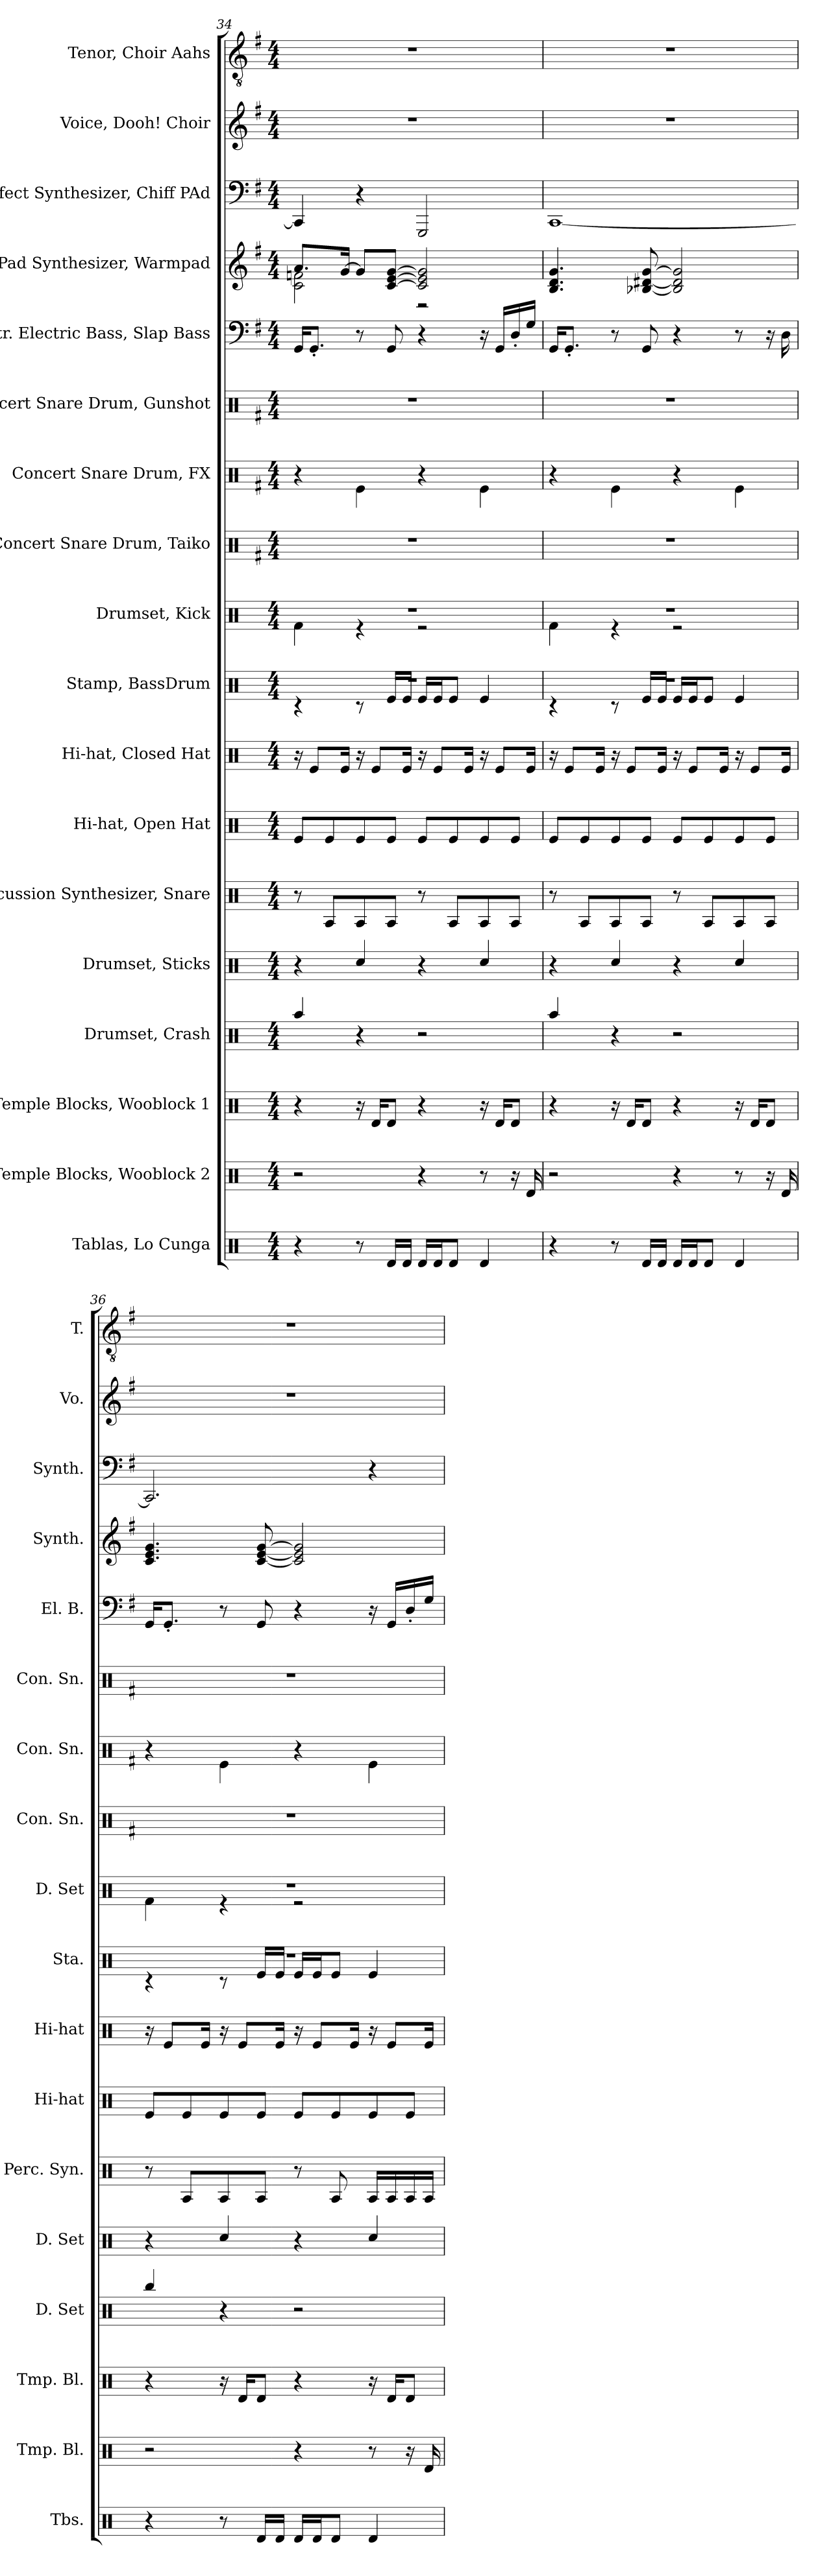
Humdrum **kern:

**kern	**kern	**kern	**kern	**kern	**kern	**kern	**kern	**kern	**kern	**kern	**kern	**kern	**kern	**kern	**kern	**kern	**kern
*part18	*part17	*part16	*part15	*part14	*part13	*part12	*part11	*part10	*part9	*part8	*part7	*part6	*part5	*part4	*part3	*part2	*part1
*staff18	*staff17	*staff16	*staff15	*staff14	*staff13	*staff12	*staff11	*staff10	*staff9	*staff8	*staff7	*staff6	*staff5	*staff4	*staff3	*staff2	*staff1
*I"Tablas, Lo Cunga	*I"Temple Blocks, Wooblock 2	*I"Temple Blocks, Wooblock 1	*I"Drumset, Crash	*I"Drumset, Sticks	*I"Percussion Synthesizer, Snare	*I"Hi-hat, Open Hat	*I"Hi-hat, Closed Hat	*I"Stamp, BassDrum	*I"Drumset, Kick	*I"Concert Snare Drum, Taiko	*I"Concert Snare Drum, FX	*I"Concert Snare Drum, Gunshot	*I"5-str. Electric Bass, Slap Bass	*I"Pad Synthesizer, Warmpad	*I"Effect Synthesizer, Chiff PAd	*I"Voice, Dooh! Choir	*I"Tenor, Choir Aahs
*I'Tbs.	*I'Tmp. Bl.	*I'Tmp. Bl.	*I'D. Set	*I'D. Set	*I'Perc. Syn.	*I'Hi-hat	*I'Hi-hat	*I'Sta.	*I'D. Set	*I'Con. Sn.	*I'Con. Sn.	*I'Con. Sn.	*I'El. B.	*I'Synth.	*I'Synth.	*I'Vo.	*I'T.
!!LO:PB:g=z
*clefX	*clefX	*clefX	*clefX	*clefX	*clefX	*clefX	*clefX	*clefX	*clefX	*clefX	*clefX	*clefX	*clefF4	*clefG2	*clefF4	*clefG2	*clefGv2
*	*	*	*	*	*	*	*	*	*	*	*	*	*ITrd7c12	*	*	*	*
*k[]	*k[]	*k[]	*k[]	*k[]	*k[]	*k[]	*k[]	*k[]	*k[]	*k[f#]	*k[f#]	*k[f#]	*k[f#]	*k[f#]	*k[f#]	*k[f#]	*k[f#]
*M4/4	*M4/4	*M4/4	*M4/4	*M4/4	*M4/4	*M4/4	*M4/4	*M4/4	*M4/4	*M4/4	*M4/4	*M4/4	*M4/4	*M4/4	*M4/4	*M4/4	*M4/4
=34	=34	=34	=34	=34	=34	=34	=34	=34	=34	=34	=34	=34	=34	=34	=34	=34	=34
*	*	*	*	*	*	*	*	*^	*^	*	*	*	*	*^	*	*	*
4r	2r	4r	4Raa/	4r	8r	8Re/L	16r	1r	4r	1r	4Rf\	1r	4r	1r	16GGG/KL	8.a/L	2c\ 2fn\	4CC/]	1r	1r
.	.	.	.	.	.	.	8Re/L	.	.	.	.	.	.	.	8.GGG'/J	.	.	.	.	.
.	.	.	.	.	8RA/L	8Re/	.	.	.	.	.	.	.	.	.	.	.	.	.	.
.	.	.	.	.	.	.	16Re/Jk	.	.	.	.	.	.	.	.	[16g/Jk	.	.	.	.
8r	.	16r	4r	4Rcc/	8RA/	8Re/	16r	.	8r	.	4r	.	4Re\	.	8r	8g/L]	.	4r	.	.
.	.	16Rd/KL	.	.	.	.	8Re/L	.	.	.	.	.	.	.	.	.	.	.	.	.
16Rd/LL	.	8Rd/J	.	.	8RA/J	8Re/J	.	.	16Re/LL	.	.	.	.	.	8GGG/	[8c/ [8e/ [8g/J	.	.	.	.
16Rd/JJ	.	.	.	.	.	.	16Re/Jk	.	16Re/JJ	.	.	.	.	.	.	.	.	.	.	.
16Rd/LL	4r	4r	2r	4r	8r	8Re/L	16r	.	16Re/LL	.	2r	.	4r	.	4r	2c/] 2e/] 2g/]	2r	2GGG/	.	.
16Rd/J	.	.	.	.	.	.	8Re/L	.	16Re/J	.	.	.	.	.	.	.	.	.	.	.
8Rd/J	.	.	.	.	8RA/L	8Re/	.	.	8Re/J	.	.	.	.	.	.	.	.	.	.	.
.	.	.	.	.	.	.	16Re/Jk	.	.	.	.	.	.	.	.	.	.	.	.	.
4Rd/	8r	16r	.	4Rcc/	8RA/	8Re/	16r	.	4Re/	.	.	.	4Re\	.	16r	.	.	.	.	.
.	.	16Rd/KL	.	.	.	.	8Re/L	.	.	.	.	.	.	.	16GGG/LL	.	.	.	.	.
.	16r	8Rd/J	.	.	8RA/J	8Re/J	.	.	.	.	.	.	.	.	16DD'/	.	.	.	.	.
.	16Rd/	.	.	.	.	.	16Re/Jk	.	.	.	.	.	.	.	16GG/JJ	.	.	.	.	.
*	*	*	*	*	*	*	*	*	*	*	*	*	*	*	*	*v	*v	*	*	*
=35	=35	=35	=35	=35	=35	=35	=35	=35	=35	=35	=35	=35	=35	=35	=35	=35	=35	=35	=35
4r	2r	4r	4Raa/	4r	8r	8Re/L	16r	1r	4r	1r	4Rf\	1r	4r	1r	16GGG/KL	4.B/ 4.d/ 4.g/	[1CC	1r	1r
.	.	.	.	.	.	.	8Re/L	.	.	.	.	.	.	.	8.GGG'/J	.	.	.	.
.	.	.	.	.	8RA/L	8Re/	.	.	.	.	.	.	.	.	.	.	.	.	.
.	.	.	.	.	.	.	16Re/Jk	.	.	.	.	.	.	.	.	.	.	.	.
8r	.	16r	4r	4Rcc/	8RA/	8Re/	16r	.	8r	.	4r	.	4Re\	.	8r	.	.	.	.
.	.	16Rd/KL	.	.	.	.	8Re/L	.	.	.	.	.	.	.	.	.	.	.	.
16Rd/LL	.	8Rd/J	.	.	8RA/J	8Re/J	.	.	16Re/LL	.	.	.	.	.	8GGG/	[8B-X/ [8d#X/ [8g/	.	.	.
16Rd/JJ	.	.	.	.	.	.	16Re/Jk	.	16Re/JJ	.	.	.	.	.	.	.	.	.	.
16Rd/LL	4r	4r	2r	4r	8r	8Re/L	16r	.	16Re/LL	.	2r	.	4r	.	4r	2B-/] 2d#/] 2g/]	.	.	.
16Rd/J	.	.	.	.	.	.	8Re/L	.	16Re/J	.	.	.	.	.	.	.	.	.	.
8Rd/J	.	.	.	.	8RA/L	8Re/	.	.	8Re/J	.	.	.	.	.	.	.	.	.	.
.	.	.	.	.	.	.	16Re/Jk	.	.	.	.	.	.	.	.	.	.	.	.
4Rd/	8r	16r	.	4Rcc/	8RA/	8Re/	16r	.	4Re/	.	.	.	4Re\	.	8r	.	.	.	.
.	.	16Rd/KL	.	.	.	.	8Re/L	.	.	.	.	.	.	.	.	.	.	.	.
.	16r	8Rd/J	.	.	8RA/J	8Re/J	.	.	.	.	.	.	.	.	16r	.	.	.	.
.	16Rd/	.	.	.	.	.	16Re/Jk	.	.	.	.	.	.	.	16DD\	.	.	.	.
!!LO:PB:g=z
=36	=36	=36	=36	=36	=36	=36	=36	=36	=36	=36	=36	=36	=36	=36	=36	=36	=36	=36	=36
4r	2r	4r	4Rbb/	4r	8r	8Re/L	16r	1r	4r	1r	4Rf\	1r	4r	1r	16GGG/KL	4.c/ 4.e/ 4.g/	2.CC/]	1r	1r
.	.	.	.	.	.	.	8Re/L	.	.	.	.	.	.	.	8.GGG'/J	.	.	.	.
.	.	.	.	.	8RA/L	8Re/	.	.	.	.	.	.	.	.	.	.	.	.	.
.	.	.	.	.	.	.	16Re/Jk	.	.	.	.	.	.	.	.	.	.	.	.
8r	.	16r	4r	4Rcc/	8RA/	8Re/	16r	.	8r	.	4r	.	4Re\	.	8r	.	.	.	.
.	.	16Rd/KL	.	.	.	.	8Re/L	.	.	.	.	.	.	.	.	.	.	.	.
16Rd/LL	.	8Rd/J	.	.	8RA/J	8Re/J	.	.	16Re/LL	.	.	.	.	.	8GGG/	[8c/ [8e/ [8g/	.	.	.
16Rd/JJ	.	.	.	.	.	.	16Re/Jk	.	16Re/JJ	.	.	.	.	.	.	.	.	.	.
16Rd/LL	4r	4r	2r	4r	8r	8Re/L	16r	.	16Re/LL	.	2r	.	4r	.	4r	2c/] 2e/] 2g/]	.	.	.
16Rd/J	.	.	.	.	.	.	8Re/L	.	16Re/J	.	.	.	.	.	.	.	.	.	.
8Rd/J	.	.	.	.	8RA/	8Re/	.	.	8Re/J	.	.	.	.	.	.	.	.	.	.
.	.	.	.	.	.	.	16Re/Jk	.	.	.	.	.	.	.	.	.	.	.	.
4Rd/	8r	16r	.	4Rcc/	16RA/LL	8Re/	16r	.	4Re/	.	.	.	4Re\	.	16r	.	4r	.	.
.	.	16Rd/KL	.	.	16RA/	.	8Re/L	.	.	.	.	.	.	.	16GGG/LL	.	.	.	.
.	16r	8Rd/J	.	.	16RA/	8Re/J	.	.	.	.	.	.	.	.	16DD'/	.	.	.	.
.	16Rd/	.	.	.	16RA/JJ	.	16Re/Jk	.	.	.	.	.	.	.	16GG/JJ	.	.	.	.
*	*	*	*	*	*	*	*	*v	*v	*	*	*	*	*	*	*	*	*	*
*	*	*	*	*	*	*	*	*	*v	*v	*	*	*	*	*	*	*	*
=	=	=	=	=	=	=	=	=	=	=	=	=	=	=	=	=	=
*-	*-	*-	*-	*-	*-	*-	*-	*-	*-	*-	*-	*-	*-	*-	*-	*-	*-
